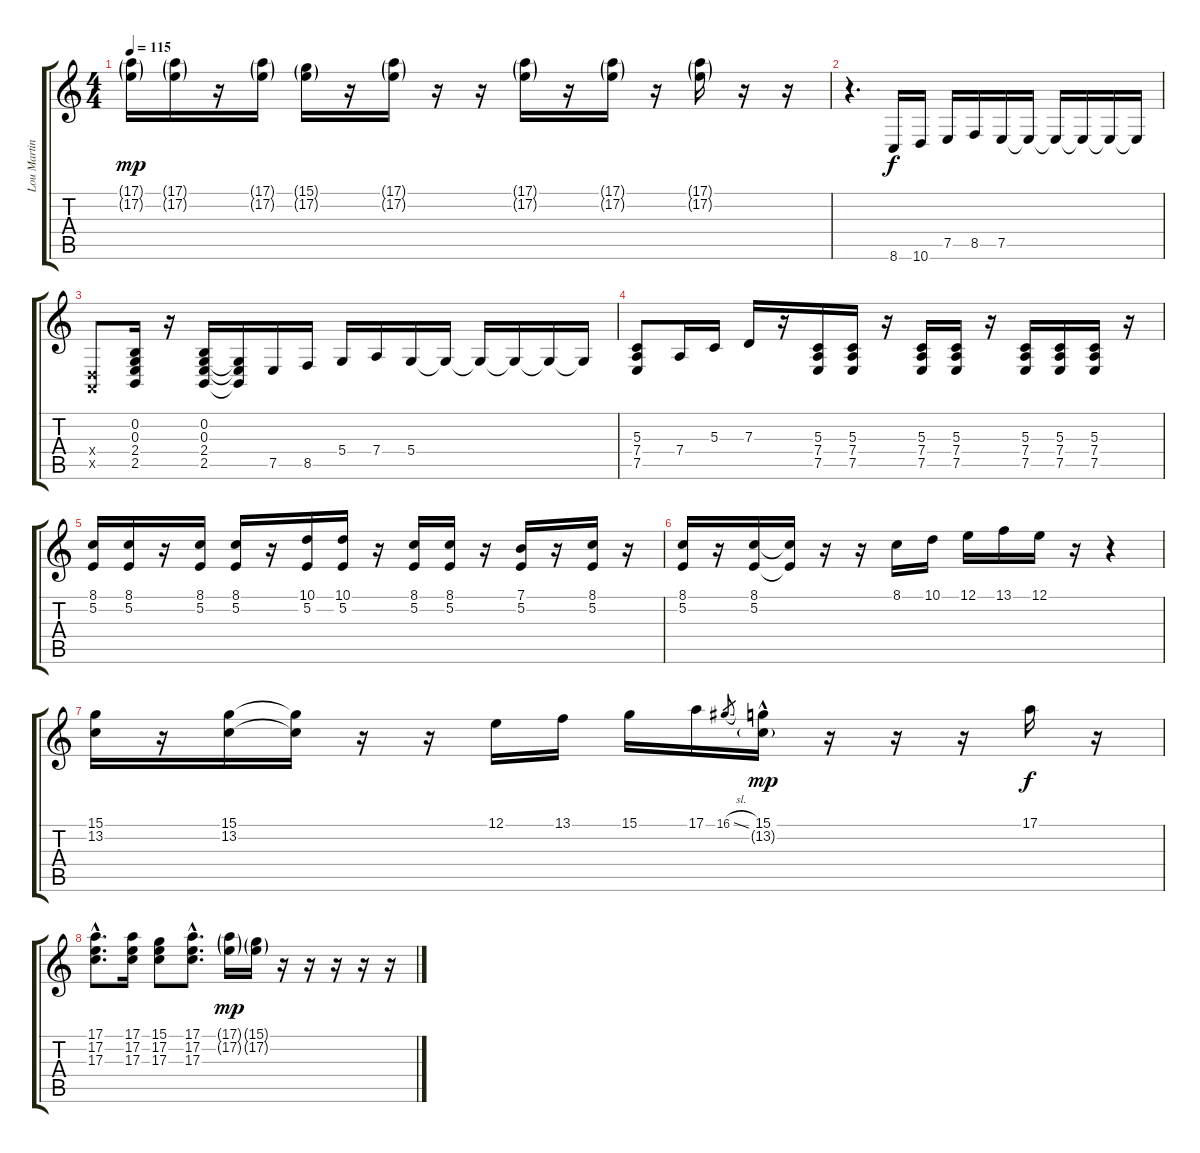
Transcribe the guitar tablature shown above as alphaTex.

\track ("Lou Martin" "Lou Martin") {instrument brightacousticpiano}
\staff {score tabs}
\tuning (E4 B3 G3 D3 A2 E2) {hide}
\ts (4 4)
\tempo 115
\clef g2
\ks c
(17.1{g} 17.2{g}).16{dy mp} (17.1{g} 17.2{g}).16 r.16 (17.1{g} 17.2{g}).16 (15.1{g} 17.2{g}).16 r.16 (17.1{g} 17.2{g}).16 r.16 r.16 (17.1{g} 17.2{g}).16 r.16 (17.1{g} 17.2{g}).16 r.16 (17.1{g} 17.2{g}).16 r.16 r.16 |
r.4{d volume 16} 8.6.16{dy f} 10.6.16 7.5.16 8.5.16 7.5.16 7.5{t}.16 7.5{t}.16 7.5{t}.16 7.5{t}.16 7.5{t}.16 |
(0.4{x} 0.5{x}).8 (0.2 0.3 2.4 2.5).16 r.16 (0.2 0.3 2.4 2.5).16 (0.3{t} 2.4{t} 2.5{t}).16 7.5.16 8.5.16 5.4.16 7.4.16 5.4.16 5.4{t}.16 5.4{t}.16 5.4{t}.16 5.4{t}.16 5.4{t}.16 |
(5.3 7.4 7.5).8 7.4.16 5.3.16 7.3.16 r.16 (5.3 7.4 7.5).16 (5.3 7.4 7.5).16 r.16 (5.3 7.4 7.5).16 (5.3 7.4 7.5).16 r.16 (5.3 7.4 7.5).16 (5.3 7.4 7.5).16 (5.3 7.4 7.5).16 r.16 |
(8.1 5.2).16 (8.1 5.2).16 r.16 (8.1 5.2).16 (8.1 5.2).16 r.16 (10.1 5.2).16 (10.1 5.2).16 r.16 (8.1 5.2).16 (8.1 5.2).16 r.16 (7.1 5.2).16 r.16 (8.1 5.2).16 r.16 |
(8.1 5.2).16 r.16 (8.1 5.2).16 (8.1{t} 5.2{t}).16 r.16 r.16 8.1.16 10.1.16 12.1.16 13.1.16 12.1.16 r.16 r.4 |
(15.1 13.2).16 r.16 (15.1 13.2).16 (15.1{t} 13.2{t}).16 r.16 r.16 12.1.16 13.1.16 15.1.16 17.1.16 16.1{sl}.8{gr} (15.1 13.2{g hac}).16{dy mp} r.16 r.16 r.16 17.1.16{dy f} r.16 |
(17.1{hac} 17.2{hac} 17.3{hac}).8{d} (17.1 17.2 17.3).16 (15.1 17.2 17.3).8 (17.1{hac} 17.2{hac} 17.3{hac}).8{d} (17.1{g} 17.2{g}).16{dy mp} (15.1{g} 17.2{g}).16 r.16 r.16 r.16 r.16 r.16
